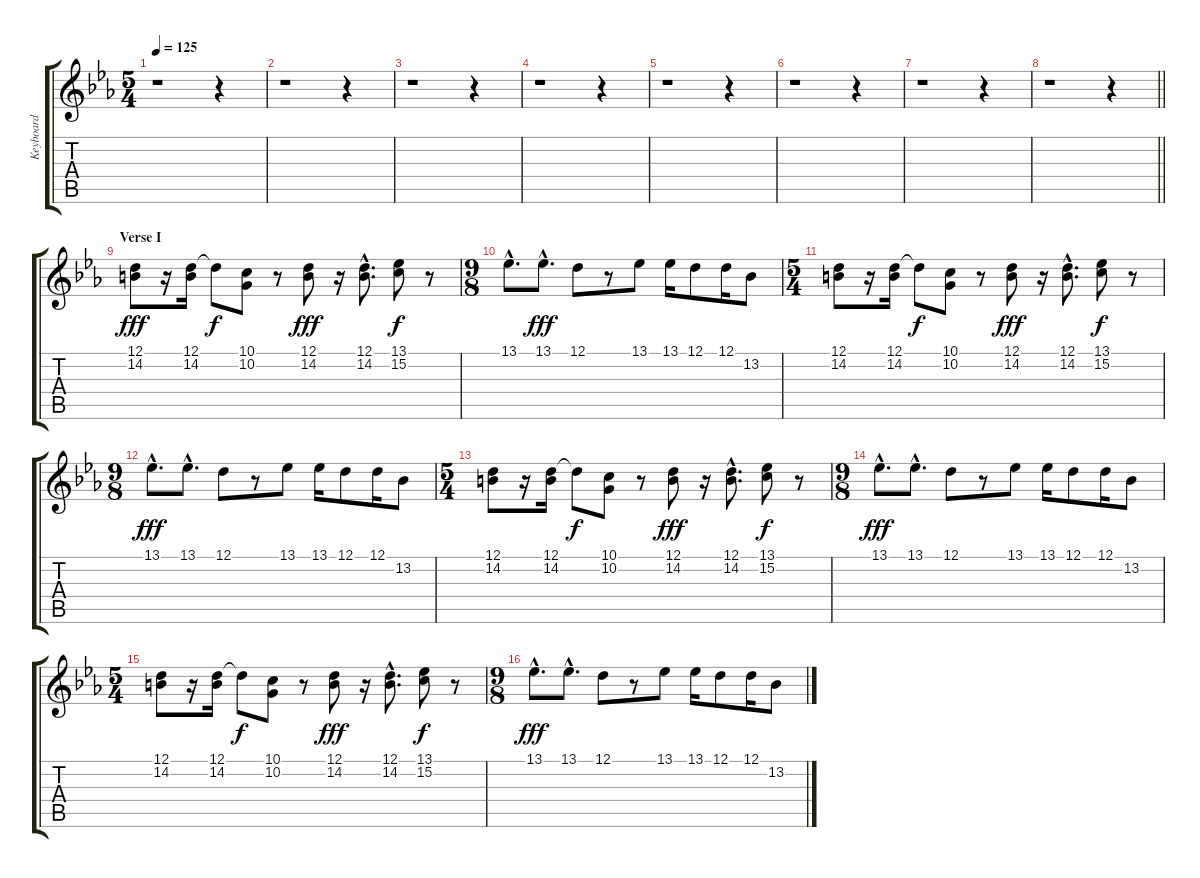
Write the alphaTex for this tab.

\track ("Keyboard" "Keyboard") {instrument stringensemble1}
\staff {score tabs}
\tuning (D4 A3 F3 C3 G2 C2) {hide}
\ts (5 4)
\tempo 125
\clef g2
\ks cminor
r.1{dy f} r.4 |
r.1 r.4 |
r.1 r.4 |
r.1 r.4 |
r.1 r.4 |
r.1 r.4 |
r.1 r.4 |
\barLineRight lightlight
r.1 r.4 |
\section ("" "Verse I")
(12.1 14.2).8{dy fff volume 11 instrument percussiveorgan} r.16 (12.1 14.2).16 12.1{t}.8{dy f} (10.1 10.2).8 r.8 (12.1 14.2).8{dy fff} r.16 (12.1{hac} 14.2{hac}).8{d} (13.1 15.2).8{dy f} r.8 |
\ts (9 8)
13.1{hac}.8{d} 13.1{hac}.8{d dy fff} 12.1.8 r.8 13.1.8 13.1.16 12.1.8 12.1.16 13.2.8 |
\ts (5 4)
(12.1 14.2).8{volume 11 instrument percussiveorgan} r.16 (12.1 14.2).16 12.1{t}.8{dy f} (10.1 10.2).8 r.8 (12.1 14.2).8{dy fff} r.16 (12.1{hac} 14.2{hac}).8{d} (13.1 15.2).8{dy f} r.8 |
\ts (9 8)
13.1{hac}.8{d dy fff} 13.1{hac}.8{d} 12.1.8 r.8 13.1.8 13.1.16 12.1.8 12.1.16 13.2.8 |
\ts (5 4)
(12.1 14.2).8{volume 11 instrument percussiveorgan} r.16 (12.1 14.2).16 12.1{t}.8{dy f} (10.1 10.2).8 r.8 (12.1 14.2).8{dy fff} r.16 (12.1{hac} 14.2{hac}).8{d} (13.1 15.2).8{dy f} r.8 |
\ts (9 8)
13.1{hac}.8{d dy fff} 13.1{hac}.8{d} 12.1.8 r.8 13.1.8 13.1.16 12.1.8 12.1.16 13.2.8 |
\ts (5 4)
(12.1 14.2).8{volume 11 instrument percussiveorgan} r.16 (12.1 14.2).16 12.1{t}.8{dy f} (10.1 10.2).8 r.8 (12.1 14.2).8{dy fff} r.16 (12.1{hac} 14.2{hac}).8{d} (13.1 15.2).8{dy f} r.8 |
\ts (9 8)
13.1{hac}.8{d dy fff} 13.1{hac}.8{d} 12.1.8 r.8 13.1.8 13.1.16 12.1.8 12.1.16 13.2.8
